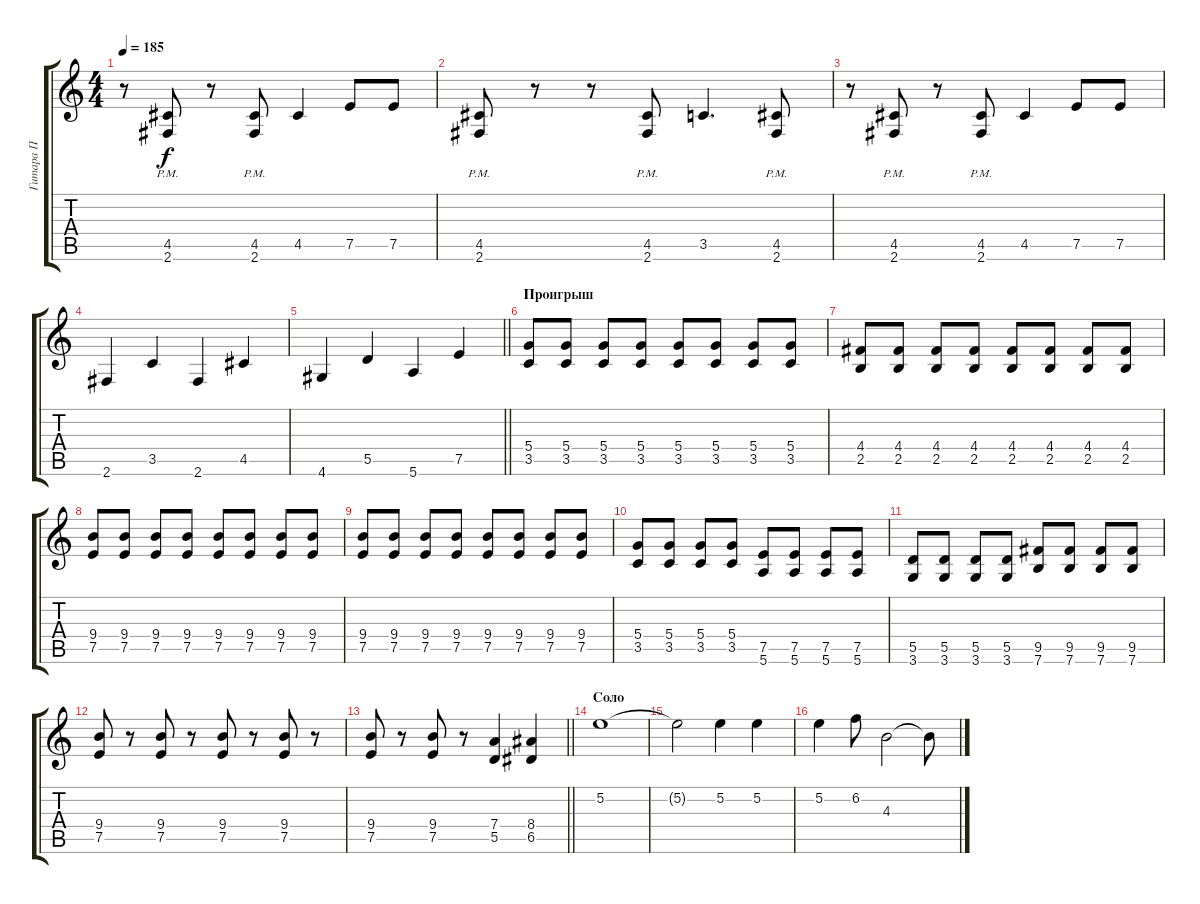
\track ("Гитара П" "Гитара П") {instrument overdrivenguitar}
\staff {score tabs}
\tuning (E4 B3 G3 D3 A2 E2) {hide}
\ts (4 4)
\tempo 185
\clef g2
\ks c
r.8{dy f} (4.5{pm} 2.6{pm}).8 r.8 (4.5{pm} 2.6{pm}).8 4.5.4 7.5.8 7.5.8 |
(4.5{pm} 2.6{pm}).8 r.8 r.8 (4.5{pm} 2.6{pm}).8 3.5.4{d} (4.5{pm} 2.6{pm}).8 |
r.8 (4.5{pm} 2.6{pm}).8 r.8 (4.5{pm} 2.6{pm}).8 4.5.4 7.5.8 7.5.8 |
2.6.4 3.5.4 2.6.4 4.5.4 |
\barLineRight lightlight
4.6.4 5.5.4 5.6.4 7.5.4 |
\section ("" "Проигрыш")
(5.4 3.5).8 (5.4 3.5).8 (5.4 3.5).8 (5.4 3.5).8 (5.4 3.5).8 (5.4 3.5).8 (5.4 3.5).8 (5.4 3.5).8 |
(4.4 2.5).8 (4.4 2.5).8 (4.4 2.5).8 (4.4 2.5).8 (4.4 2.5).8 (4.4 2.5).8 (4.4 2.5).8 (4.4 2.5).8 |
(9.4 7.5).8 (9.4 7.5).8 (9.4 7.5).8 (9.4 7.5).8 (9.4 7.5).8 (9.4 7.5).8 (9.4 7.5).8 (9.4 7.5).8 |
(9.4 7.5).8 (9.4 7.5).8 (9.4 7.5).8 (9.4 7.5).8 (9.4 7.5).8 (9.4 7.5).8 (9.4 7.5).8 (9.4 7.5).8 |
(5.4 3.5).8 (5.4 3.5).8 (5.4 3.5).8 (5.4 3.5).8 (7.5 5.6).8 (7.5 5.6).8 (7.5 5.6).8 (7.5 5.6).8 |
(5.5 3.6).8 (5.5 3.6).8 (5.5 3.6).8 (5.5 3.6).8 (9.5 7.6).8 (9.5 7.6).8 (9.5 7.6).8 (9.5 7.6).8 |
(9.4 7.5).8 r.8 (9.4 7.5).8 r.8 (9.4 7.5).8 r.8 (9.4 7.5).8 r.8 |
\barLineRight lightlight
(9.4 7.5).8 r.8 (9.4 7.5).8 r.8 (7.4 5.5).4 (8.4 6.5).4 |
\section ("" "Соло")
5.2.1 |
5.2{t}.2 5.2.4 5.2.4 |
5.2.4 6.2.8 4.3.2 4.3{t}.8
